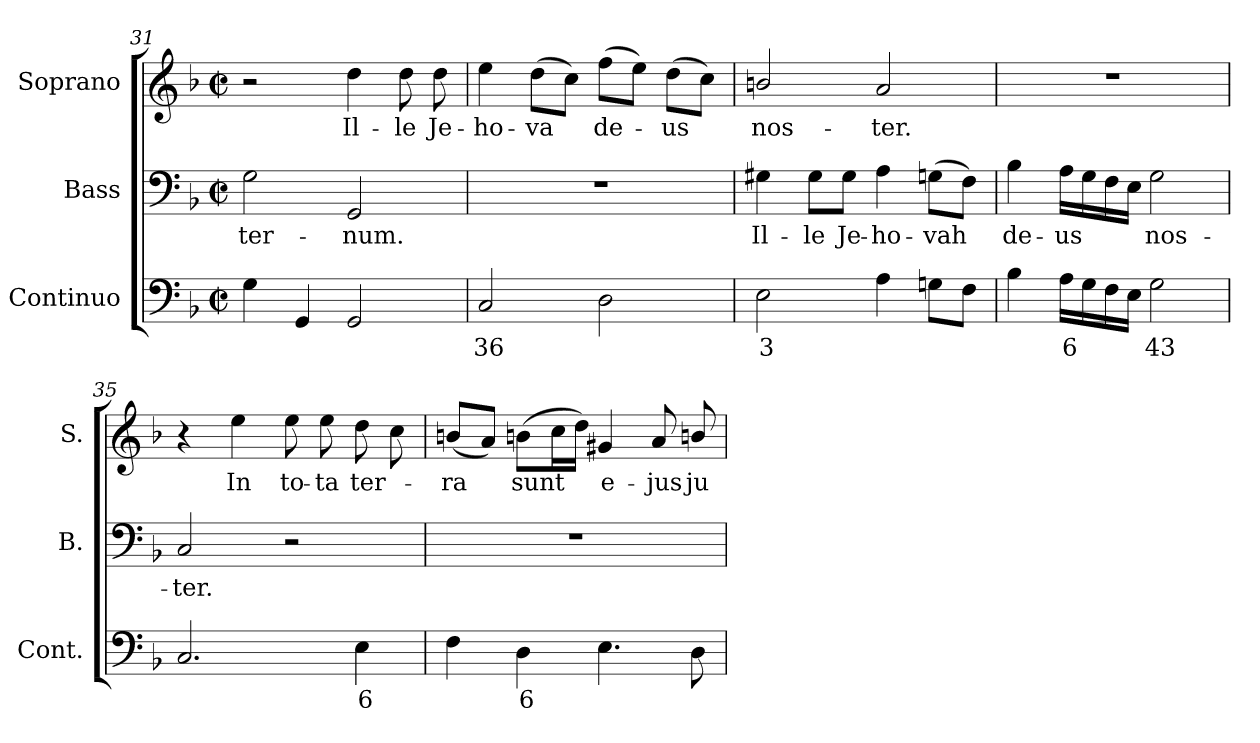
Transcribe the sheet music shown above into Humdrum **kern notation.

**kern	**text	**kern	**text	**kern	**text
*part3	*part3	*part2	*part2	*part1	*part1
*staff3	*staff3	*staff2	*staff2	*staff1	*staff1
*I"Continuo	*	*I"Bass	*	*I"Soprano	*
*I'Cont.	*	*I'B.	*	*I'S.	*
*clefF4	*	*clefF4	*	*clefG2	*
*k[b-]	*	*k[b-]	*	*k[b-]	*
*F:	*	*F:	*	*F:	*
*M2/2	*	*M2/2	*	*M2/2	*
*met(c|)	*	*met(c|)	*	*met(c|)	*
=31	=31	=31	=31	=31	=31
!	!	!	!LO:LY:b:color=#000000	!	!
4Gi\	.	2Gi\	-ter-	2r	.
4GGi/	.	.	.	.	.
!	!	!	!LO:LY:b:color=#000000	!	!
!	!	!	!	!	!LO:LY:b:color=#000000
2GGi/	.	2GGi/	-num.	4ddi\	Il-
!	!	!	!	!	!LO:LY:b:color=#000000
.	.	.	.	8ddi\	-le
!	!	!	!	!	!LO:LY:b:color=#000000
.	.	.	.	8ddi\	Je-
=32	=32	=32	=32	=32	=32
!	!LO:LY:b:color=#000000	!	!	!	!
!	!	!	!	!	!LO:LY:b:color=#000000
2Ci/	36	1r	.	4eei\	-ho-
!	!	!	!	!	!LO:LY:b:color=#000000
.	.	.	.	(8ddi\L	-va
.	.	.	.	8cci\J)	.
!	!	!	!	!	!LO:LY:b:color=#000000
2Di\	.	.	.	(8ffi\L	de-
.	.	.	.	8eei\J)	.
!	!	!	!	!	!LO:LY:b:color=#000000
.	.	.	.	(8ddi\L	-us
.	.	.	.	8cci\J)	.
=33	=33	=33	=33	=33	=33
!	!LO:LY:b:color=#000000	!	!	!	!
!	!	!	!LO:LY:b:color=#000000	!	!
!	!	!	!	!	!LO:LY:b:color=#000000
2Ei\	3	4G#Xi\	Il-	2bni/	nos-
!	!	!	!LO:LY:b:color=#000000	!	!
.	.	8G#i\L	-le	.	.
!	!	!	!LO:LY:b:color=#000000	!	!
.	.	8G#i\J	Je-	.	.
!	!	!	!LO:LY:b:color=#000000	!	!
!	!	!	!	!	!LO:LY:b:color=#000000
4Ai\	.	4Ai\	-ho-	2ai/	-ter.
!	!	!	!LO:LY:b:color=#000000	!	!
8Gni\L	.	(8Gni\L	-vah	.	.
8Fi\J	.	8Fi\J)	.	.	.
=34	=34	=34	=34	=34	=34
!	!	!	!LO:LY:b:color=#000000	!	!
4B-i\	.	4B-i\	de-	1r	.
!	!LO:LY:b:color=#000000	!	!	!	!
!	!	!	!LO:LY:b:color=#000000	!	!
16Ai\LL	6	16Ai\LL	-us	.	.
16Gi\	.	16Gi\	.	.	.
16Fi\	.	16Fi\	.	.	.
16Ei\JJ	.	16Ei\JJ	.	.	.
!	!LO:LY:b:color=#000000	!	!	!	!
!	!	!	!LO:LY:b:color=#000000	!	!
2Gi\	43	2Gi\	nos-	.	.
=35	=35	=35	=35	=35	=35
!	!	!	!LO:LY:b:color=#000000	!	!
2.Ci/	.	2Ci/	-ter.	4r	.
!	!	!	!	!	!LO:LY:b:color=#000000
.	.	.	.	4eei\	In
!	!	!	!	!	!LO:LY:b:color=#000000
.	.	2r	.	8eei\	to-
!	!	!	!	!	!LO:LY:b:color=#000000
.	.	.	.	8eei\	-ta
!	!LO:LY:b:color=#000000	!	!	!	!
!	!	!	!	!	!LO:LY:b:color=#000000
4Ei\	6	.	.	8ddi\	ter-
.	.	.	.	8cci\	.
!!LO:LB:g=z
=36	=36	=36	=36	=36	=36
!	!	!	!	!	!LO:LY:b:color=#000000
4Fi\	.	1r	.	(8bni/L	-ra
.	.	.	.	8ai/J)	.
!	!LO:LY:b:color=#000000	!	!	!	!
!	!	!	!	!	!LO:LY:b:color=#000000
4Di\	6	.	.	(8bni\L	sunt
.	.	.	.	16cci\L	.
.	.	.	.	16ddi\JJ)	.
!	!	!	!	!	!LO:LY:b:color=#000000
4.Ei\	.	.	.	4g#Xi/	e-
!	!	!	!	!	!LO:LY:b:color=#000000
.	.	.	.	8ai/	-jus
!	!	!	!	!	!LO:LY:b:color=#000000
8Di\	.	.	.	8bni/	ju-
=	=	=	=	=	=
*-	*-	*-	*-	*-	*-
